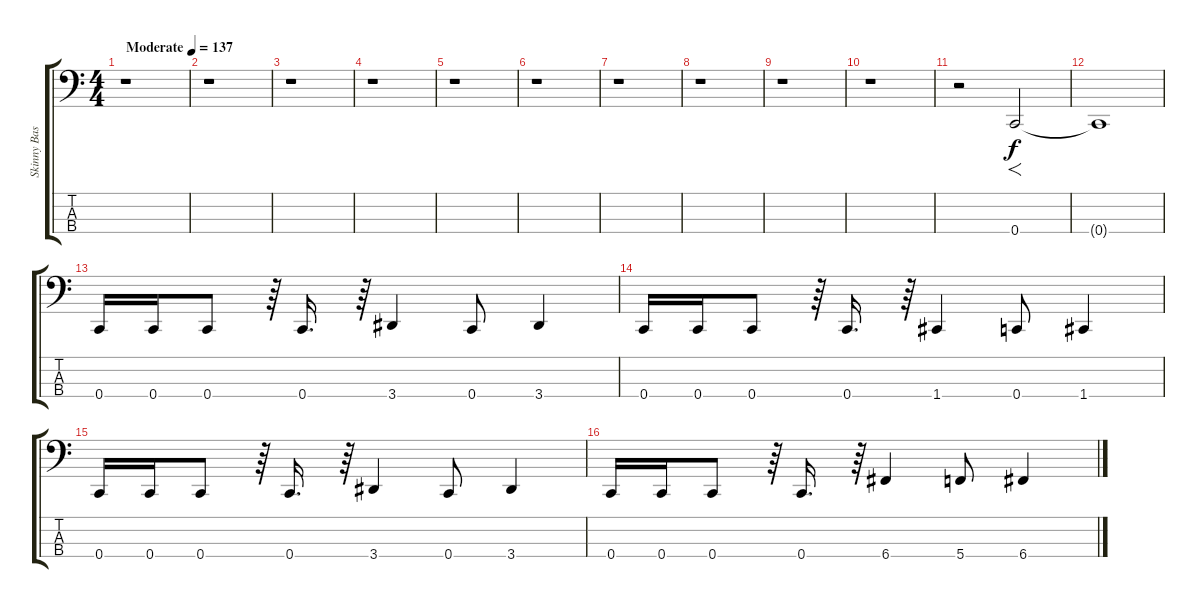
\track ("Skinny Bass" "Skinny Bas") {instrument electricbassfinger}
\staff {score tabs}
\tuning (F2 C2 G1 C1) {hide}
\ts (4 4)
\tempo (137 "Moderate")
\clef f4
\ks c
r.1{dy f instrument electricbassfinger} |
r.1 |
r.1 |
r.1 |
r.1 |
r.1 |
r.1 |
r.1 |
r.1 |
r.1 |
r.2 0.4.2{f} |
0.4{t}.1 |
0.4.16 0.4.16 0.4.8 r.64 0.4.16{d} r.64 3.4.4 0.4.8 3.4.4 |
0.4.16 0.4.16 0.4.8 r.64 0.4.16{d} r.64 1.4.4 0.4.8 1.4.4 |
0.4.16 0.4.16 0.4.8 r.64 0.4.16{d} r.64 3.4.4 0.4.8 3.4.4 |
0.4.16 0.4.16 0.4.8 r.64 0.4.16{d} r.64 6.4.4 5.4.8 6.4.4
